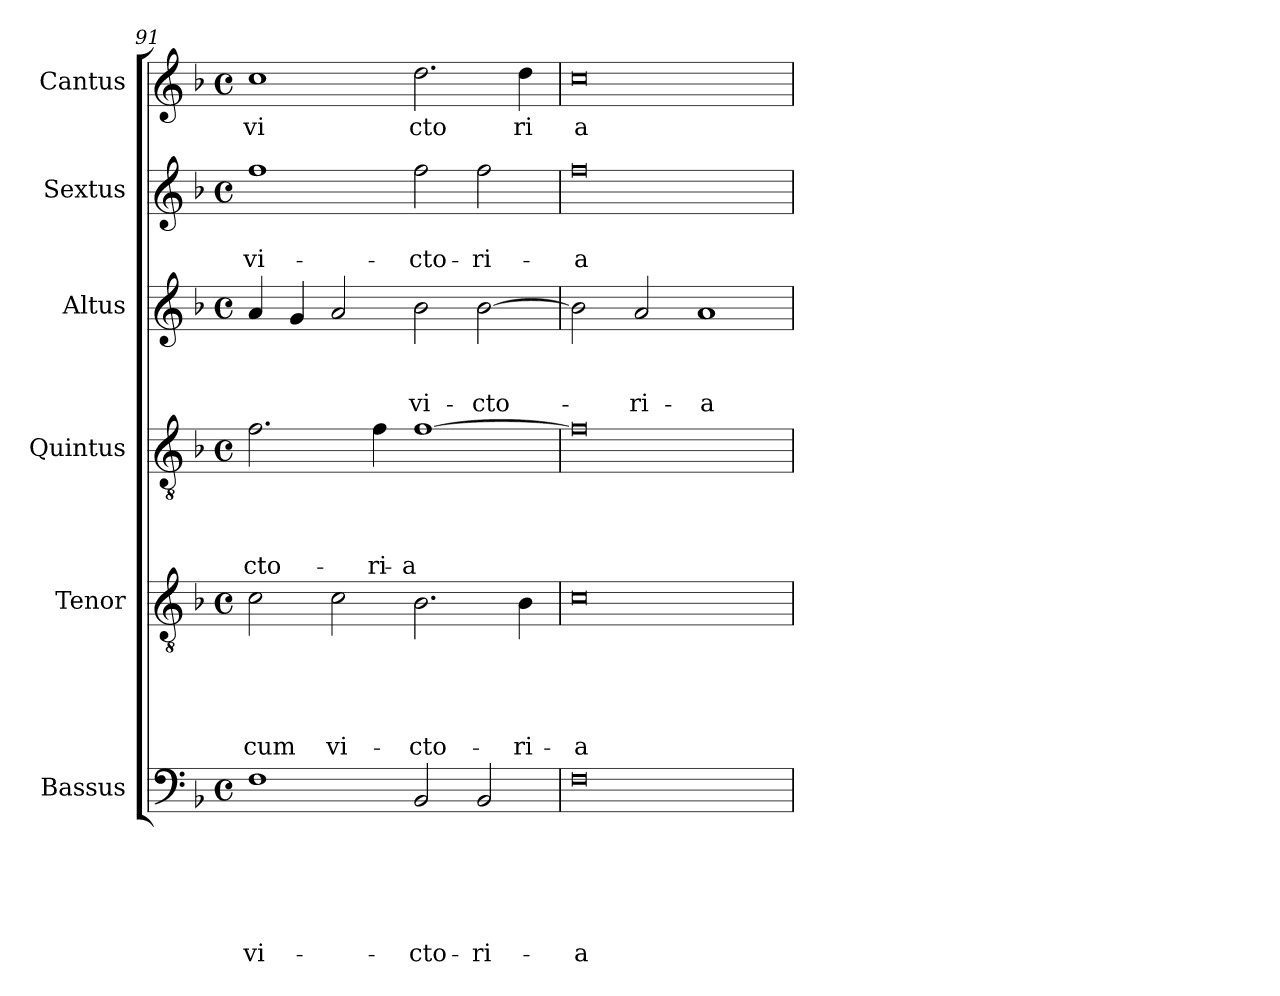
**kern	**text	**text	**text	**text	**text	**text	**kern	**text	**text	**text	**text	**text	**kern	**text	**text	**text	**text	**kern	**text	**text	**text	**kern	**text	**text	**kern	**text
*part6	*part6	*part6	*part6	*part6	*part6	*part6	*part5	*part5	*part5	*part5	*part5	*part5	*part4	*part4	*part4	*part4	*part4	*part3	*part3	*part3	*part3	*part2	*part2	*part2	*part1	*part1
*staff6	*staff6	*staff6	*staff6	*staff6	*staff6	*staff6	*staff5	*staff5	*staff5	*staff5	*staff5	*staff5	*staff4	*staff4	*staff4	*staff4	*staff4	*staff3	*staff3	*staff3	*staff3	*staff2	*staff2	*staff2	*staff1	*staff1
*I"Bassus	*	*	*	*	*	*	*I"Tenor	*	*	*	*	*	*I"Quintus	*	*	*	*	*I"Altus	*	*	*	*I"Sextus	*	*	*I"Cantus	*
*I'Bassus	*	*	*	*	*	*	*I'Tenor	*	*	*	*	*	*I'Quintus	*	*	*	*	*I'Altus	*	*	*	*I'Sextus	*	*	*I'Cantus	*
*clefF4	*	*	*	*	*	*	*clefGv2	*	*	*	*	*	*clefGv2	*	*	*	*	*clefG2	*	*	*	*clefG2	*	*	*clefG2	*
*k[b-]	*	*	*	*	*	*	*k[b-]	*	*	*	*	*	*k[b-]	*	*	*	*	*k[b-]	*	*	*	*k[b-]	*	*	*k[b-]	*
*F:	*	*	*	*	*	*	*F:	*	*	*	*	*	*F:	*	*	*	*	*F:	*	*	*	*F:	*	*	*F:	*
*M4/4	*	*	*	*	*	*	*M4/4	*	*	*	*	*	*M4/4	*	*	*	*	*M4/4	*	*	*	*M4/4	*	*	*M4/4	*
*met(c)	*	*	*	*	*	*	*met(c)	*	*	*	*	*	*met(c)	*	*	*	*	*met(c)	*	*	*	*met(c)	*	*	*met(c)	*
=91	=91	=91	=91	=91	=91	=91	=91	=91	=91	=91	=91	=91	=91	=91	=91	=91	=91	=91	=91	=91	=91	=91	=91	=91	=91	=91
!	!	!	!	!	!	!LO:LY:b	!	!	!	!	!	!LO:LY:b	!	!	!	!	!LO:LY:b	!	!	!	!	!	!	!LO:LY:b	!	!LO:LY:b
1F	.	.	.	.	.	vi-	2c\	.	.	.	.	cum	2.f\	.	.	.	-cto-	4a/	.	.	.	1ff	.	vi-	1cc	vi
.	.	.	.	.	.	.	.	.	.	.	.	.	.	.	.	.	.	4g/	.	.	.	.	.	.	.	.
!	!	!	!	!	!	!	!	!	!	!	!	!LO:LY:b	!	!	!	!	!	!	!	!	!	!	!	!	!	!
.	.	.	.	.	.	.	2c\	.	.	.	.	vi-	.	.	.	.	.	2a/	.	.	.	.	.	.	.	.
!	!	!	!	!	!	!	!	!	!	!	!	!	!	!	!	!	!LO:LY:b	!	!	!	!	!	!	!	!	!
.	.	.	.	.	.	.	.	.	.	.	.	.	4f\	.	.	.	-ri-	.	.	.	.	.	.	.	.	.
!	!	!	!	!	!	!LO:LY:b	!	!	!	!	!	!LO:LY:b	!	!	!	!	!LO:LY:b	!	!	!	!LO:LY:b	!	!	!LO:LY:b	!	!LO:LY:b
2BB-/	.	.	.	.	.	-cto-	2.B-\	.	.	.	.	-cto-	[>1f	.	.	.	-a	2b-\	.	.	vi-	2ff\	.	-cto-	2.dd\	cto
!	!	!	!	!	!	!LO:LY:b	!	!	!	!	!	!	!	!	!	!	!	!	!	!	!LO:LY:b	!	!	!LO:LY:b	!	!
2BB-/	.	.	.	.	.	-ri-	.	.	.	.	.	.	.	.	.	.	.	[>2b-\	.	.	-cto-	2ff\	.	-ri-	.	.
!	!	!	!	!	!	!	!	!	!	!	!	!LO:LY:b	!	!	!	!	!	!	!	!	!	!	!	!	!	!LO:LY:b
.	.	.	.	.	.	.	4B-\	.	.	.	.	-ri-	.	.	.	.	.	.	.	.	.	.	.	.	4dd\	ri
=92!	=92!	=92!	=92!	=92!	=92!	=92!	=92!	=92!	=92!	=92!	=92!	=92!	=92!	=92!	=92!	=92!	=92!	=92!	=92!	=92!	=92!	=92!	=92!	=92!	=92!	=92!
!	!	!	!	!	!	!LO:LY:b	!	!	!	!	!	!LO:LY:b	!	!	!	!	!	!	!	!	!	!	!	!LO:LY:b	!	!LO:LY:b
0F	.	.	.	.	.	-a	0c	.	.	.	.	-a	0f]	.	.	.	.	2b-\]	.	.	.	0ff	.	-a	0cc	a
!	!	!	!	!	!	!	!	!	!	!	!	!	!	!	!	!	!	!	!	!	!LO:LY:b	!	!	!	!	!
.	.	.	.	.	.	.	.	.	.	.	.	.	.	.	.	.	.	2a/	.	.	-ri-	.	.	.	.	.
!	!	!	!	!	!	!	!	!	!	!	!	!	!	!	!	!	!	!	!	!	!LO:LY:b	!	!	!	!	!
.	.	.	.	.	.	.	.	.	.	.	.	.	.	.	.	.	.	1a	.	.	-a	.	.	.	.	.
=!	=!	=!	=!	=!	=!	=!	=!	=!	=!	=!	=!	=!	=!	=!	=!	=!	=!	=!	=!	=!	=!	=!	=!	=!	=!	=!
*-	*-	*-	*-	*-	*-	*-	*-	*-	*-	*-	*-	*-	*-	*-	*-	*-	*-	*-	*-	*-	*-	*-	*-	*-	*-	*-
